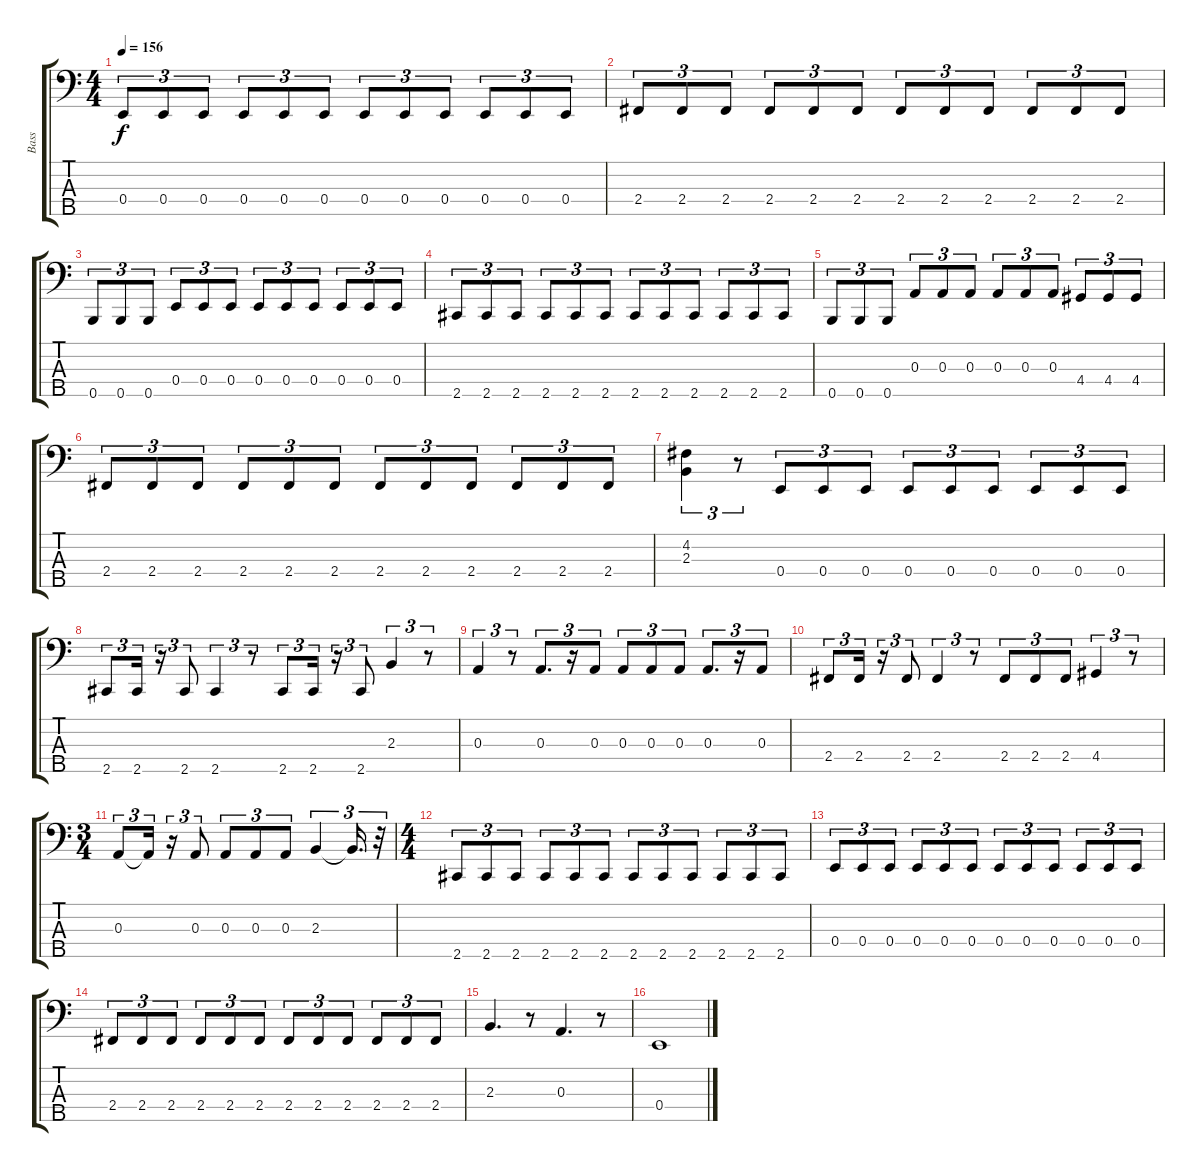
\track ("Bass" "Bass") {instrument electricbassfinger}
\staff {score tabs}
\tuning (G2 D2 A1 E1 B0) {hide}
\ts (4 4)
\tempo 156
\clef f4
\ks c
0.4.8{tu (3 2) dy f} 0.4.8{tu (3 2)} 0.4.8{tu (3 2)} 0.4.8{tu (3 2)} 0.4.8{tu (3 2)} 0.4.8{tu (3 2)} 0.4.8{tu (3 2)} 0.4.8{tu (3 2)} 0.4.8{tu (3 2)} 0.4.8{tu (3 2)} 0.4.8{tu (3 2)} 0.4.8{tu (3 2)} |
2.4.8{tu (3 2)} 2.4.8{tu (3 2)} 2.4.8{tu (3 2)} 2.4.8{tu (3 2)} 2.4.8{tu (3 2)} 2.4.8{tu (3 2)} 2.4.8{tu (3 2)} 2.4.8{tu (3 2)} 2.4.8{tu (3 2)} 2.4.8{tu (3 2)} 2.4.8{tu (3 2)} 2.4.8{tu (3 2)} |
0.5.8{tu (3 2)} 0.5.8{tu (3 2)} 0.5.8{tu (3 2)} 0.4.8{tu (3 2)} 0.4.8{tu (3 2)} 0.4.8{tu (3 2)} 0.4.8{tu (3 2)} 0.4.8{tu (3 2)} 0.4.8{tu (3 2)} 0.4.8{tu (3 2)} 0.4.8{tu (3 2)} 0.4.8{tu (3 2)} |
2.5.8{tu (3 2)} 2.5.8{tu (3 2)} 2.5.8{tu (3 2)} 2.5.8{tu (3 2)} 2.5.8{tu (3 2)} 2.5.8{tu (3 2)} 2.5.8{tu (3 2)} 2.5.8{tu (3 2)} 2.5.8{tu (3 2)} 2.5.8{tu (3 2)} 2.5.8{tu (3 2)} 2.5.8{tu (3 2)} |
0.5.8{tu (3 2)} 0.5.8{tu (3 2)} 0.5.8{tu (3 2)} 0.3.8{tu (3 2)} 0.3.8{tu (3 2)} 0.3.8{tu (3 2)} 0.3.8{tu (3 2)} 0.3.8{tu (3 2)} 0.3.8{tu (3 2)} 4.4.8{tu (3 2)} 4.4.8{tu (3 2)} 4.4.8{tu (3 2)} |
2.4.8{tu (3 2)} 2.4.8{tu (3 2)} 2.4.8{tu (3 2)} 2.4.8{tu (3 2)} 2.4.8{tu (3 2)} 2.4.8{tu (3 2)} 2.4.8{tu (3 2)} 2.4.8{tu (3 2)} 2.4.8{tu (3 2)} 2.4.8{tu (3 2)} 2.4.8{tu (3 2)} 2.4.8{tu (3 2)} |
(4.2 2.3).4{tu (3 2)} r.8{tu (3 2)} 0.4.8{tu (3 2)} 0.4.8{tu (3 2)} 0.4.8{tu (3 2)} 0.4.8{tu (3 2)} 0.4.8{tu (3 2)} 0.4.8{tu (3 2)} 0.4.8{tu (3 2)} 0.4.8{tu (3 2)} 0.4.8{tu (3 2)} |
2.5.8{tu (3 2)} 2.5.16{tu (3 2)} r.16{tu (3 2)} 2.5.8{tu (3 2)} 2.5.4{tu (3 2)} r.8{tu (3 2)} 2.5.8{tu (3 2)} 2.5.16{tu (3 2)} r.16{tu (3 2)} 2.5.8{tu (3 2)} 2.3.4{tu (3 2)} r.8{tu (3 2)} |
0.3.4{tu (3 2)} r.8{tu (3 2)} 0.3.8{d tu (3 2)} r.16{tu (3 2)} 0.3.8{tu (3 2)} 0.3.8{tu (3 2)} 0.3.8{tu (3 2)} 0.3.8{tu (3 2)} 0.3.8{d tu (3 2)} r.16{tu (3 2)} 0.3.8{tu (3 2)} |
2.4.8{tu (3 2)} 2.4.16{tu (3 2)} r.16{tu (3 2)} 2.4.8{tu (3 2)} 2.4.4{tu (3 2)} r.8{tu (3 2)} 2.4.8{tu (3 2)} 2.4.8{tu (3 2)} 2.4.8{tu (3 2)} 4.4.4{tu (3 2)} r.8{tu (3 2)} |
\ts (3 4)
0.3.8{tu (3 2)} 0.3{t}.16{tu (3 2)} r.16{tu (3 2)} 0.3.8{tu (3 2)} 0.3.8{tu (3 2)} 0.3.8{tu (3 2)} 0.3.8{tu (3 2)} 2.3.4{tu (3 2)} 2.3{t}.16{d tu (3 2)} r.32{tu (3 2)} |
\ts (4 4)
2.5.8{tu (3 2)} 2.5.8{tu (3 2)} 2.5.8{tu (3 2)} 2.5.8{tu (3 2)} 2.5.8{tu (3 2)} 2.5.8{tu (3 2)} 2.5.8{tu (3 2)} 2.5.8{tu (3 2)} 2.5.8{tu (3 2)} 2.5.8{tu (3 2)} 2.5.8{tu (3 2)} 2.5.8{tu (3 2)} |
0.4.8{tu (3 2)} 0.4.8{tu (3 2)} 0.4.8{tu (3 2)} 0.4.8{tu (3 2)} 0.4.8{tu (3 2)} 0.4.8{tu (3 2)} 0.4.8{tu (3 2)} 0.4.8{tu (3 2)} 0.4.8{tu (3 2)} 0.4.8{tu (3 2)} 0.4.8{tu (3 2)} 0.4.8{tu (3 2)} |
2.4.8{tu (3 2)} 2.4.8{tu (3 2)} 2.4.8{tu (3 2)} 2.4.8{tu (3 2)} 2.4.8{tu (3 2)} 2.4.8{tu (3 2)} 2.4.8{tu (3 2)} 2.4.8{tu (3 2)} 2.4.8{tu (3 2)} 2.4.8{tu (3 2)} 2.4.8{tu (3 2)} 2.4.8{tu (3 2)} |
2.3.4{d} r.8 0.3.4{d} r.8 |
0.4.1
